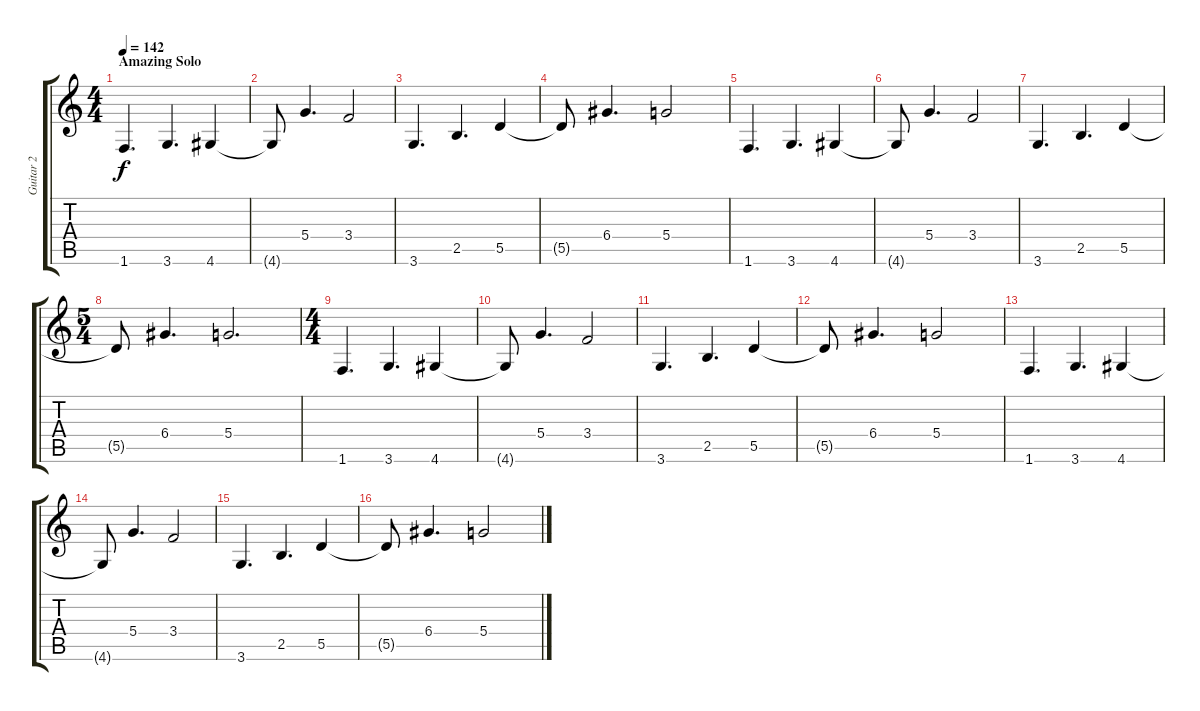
\track ("Guitar 2" "Guitar 2") {instrument acousticguitarsteel}
\staff {score tabs}
\tuning (E4 B3 G3 D3 A2 E2) {hide}
\ts (4 4)
\section ("" "Amazing Solo")
\tempo 142
\clef g2
\ks c
1.6.4{d dy f instrument distortionguitar} 3.6.4{d} 4.6.4 |
4.6{t}.8 5.4.4{d} 3.4.2 |
3.6.4{d} 2.5.4{d} 5.5.4 |
5.5{t}.8 6.4.4{d} 5.4.2 |
1.6.4{d} 3.6.4{d} 4.6.4 |
4.6{t}.8 5.4.4{d} 3.4.2 |
3.6.4{d} 2.5.4{d} 5.5.4 |
\ts (5 4)
5.5{t}.8 6.4.4{d} 5.4.2{d} |
\ts (4 4)
1.6.4{d} 3.6.4{d} 4.6.4 |
4.6{t}.8 5.4.4{d} 3.4.2 |
3.6.4{d} 2.5.4{d} 5.5.4 |
5.5{t}.8 6.4.4{d} 5.4.2 |
1.6.4{d} 3.6.4{d} 4.6.4 |
4.6{t}.8 5.4.4{d} 3.4.2 |
3.6.4{d} 2.5.4{d} 5.5.4 |
5.5{t}.8 6.4.4{d} 5.4.2
